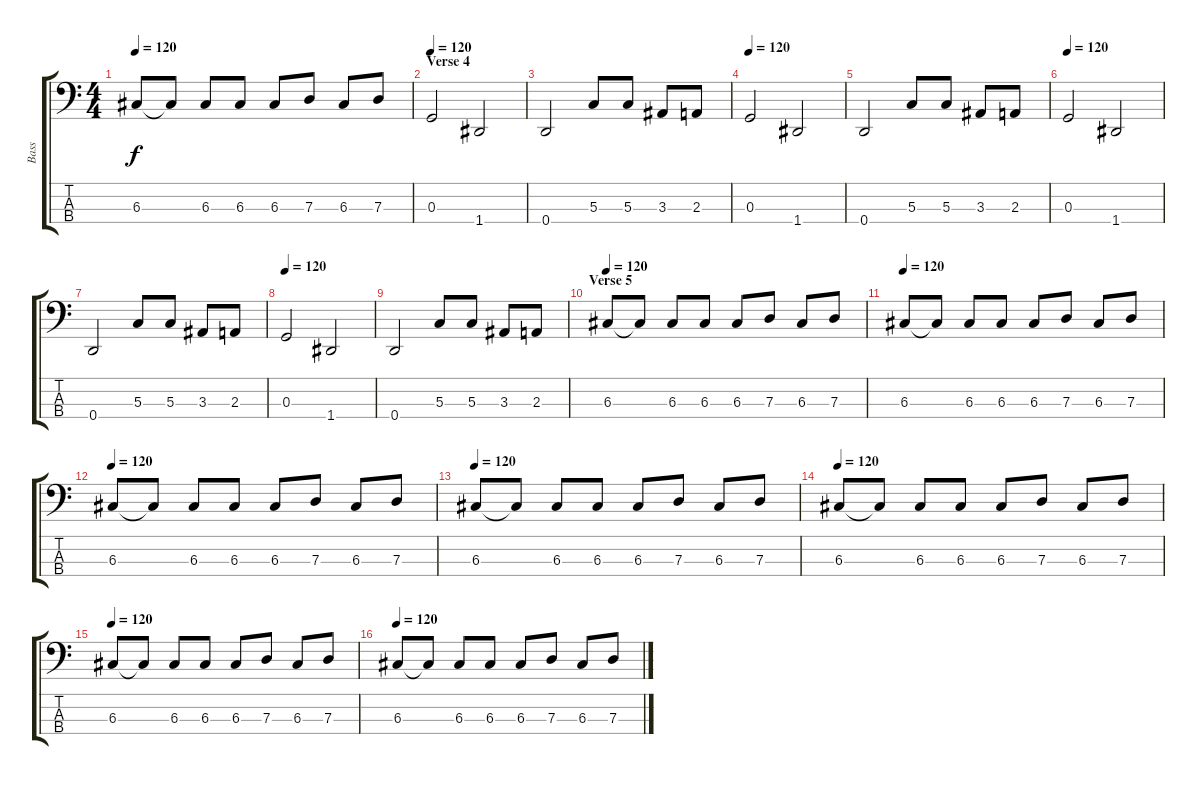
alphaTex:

\track ("Bass" "Bass") {instrument electricbasspick}
\staff {score tabs}
\tuning (F2 C2 G1 D1) {hide}
\ts (4 4)
\tempo 120
\clef f4
\ks c
6.3.8{dy f} 6.3{t}.8 6.3.8 6.3.8 6.3.8 7.3.8 6.3.8 7.3.8 |
\section ("" "Verse 4")
\tempo 120
0.3.2 1.4.2 |
0.4.2 5.3.8 5.3.8 3.3.8 2.3.8 |
\tempo 120
0.3.2 1.4.2 |
0.4.2 5.3.8 5.3.8 3.3.8 2.3.8 |
\tempo 120
0.3.2 1.4.2 |
0.4.2 5.3.8 5.3.8 3.3.8 2.3.8 |
\tempo 120
0.3.2 1.4.2 |
0.4.2 5.3.8 5.3.8 3.3.8 2.3.8 |
\section ("" "Verse 5")
\tempo 120
6.3.8 6.3{t}.8 6.3.8 6.3.8 6.3.8 7.3.8 6.3.8 7.3.8 |
\tempo 120
6.3.8 6.3{t}.8 6.3.8 6.3.8 6.3.8 7.3.8 6.3.8 7.3.8 |
\tempo 120
6.3.8 6.3{t}.8 6.3.8 6.3.8 6.3.8 7.3.8 6.3.8 7.3.8 |
\tempo 120
6.3.8 6.3{t}.8 6.3.8 6.3.8 6.3.8 7.3.8 6.3.8 7.3.8 |
\tempo 120
6.3.8 6.3{t}.8 6.3.8 6.3.8 6.3.8 7.3.8 6.3.8 7.3.8 |
\tempo 120
6.3.8 6.3{t}.8 6.3.8 6.3.8 6.3.8 7.3.8 6.3.8 7.3.8 |
\tempo 120
6.3.8 6.3{t}.8 6.3.8 6.3.8 6.3.8 7.3.8 6.3.8 7.3.8
